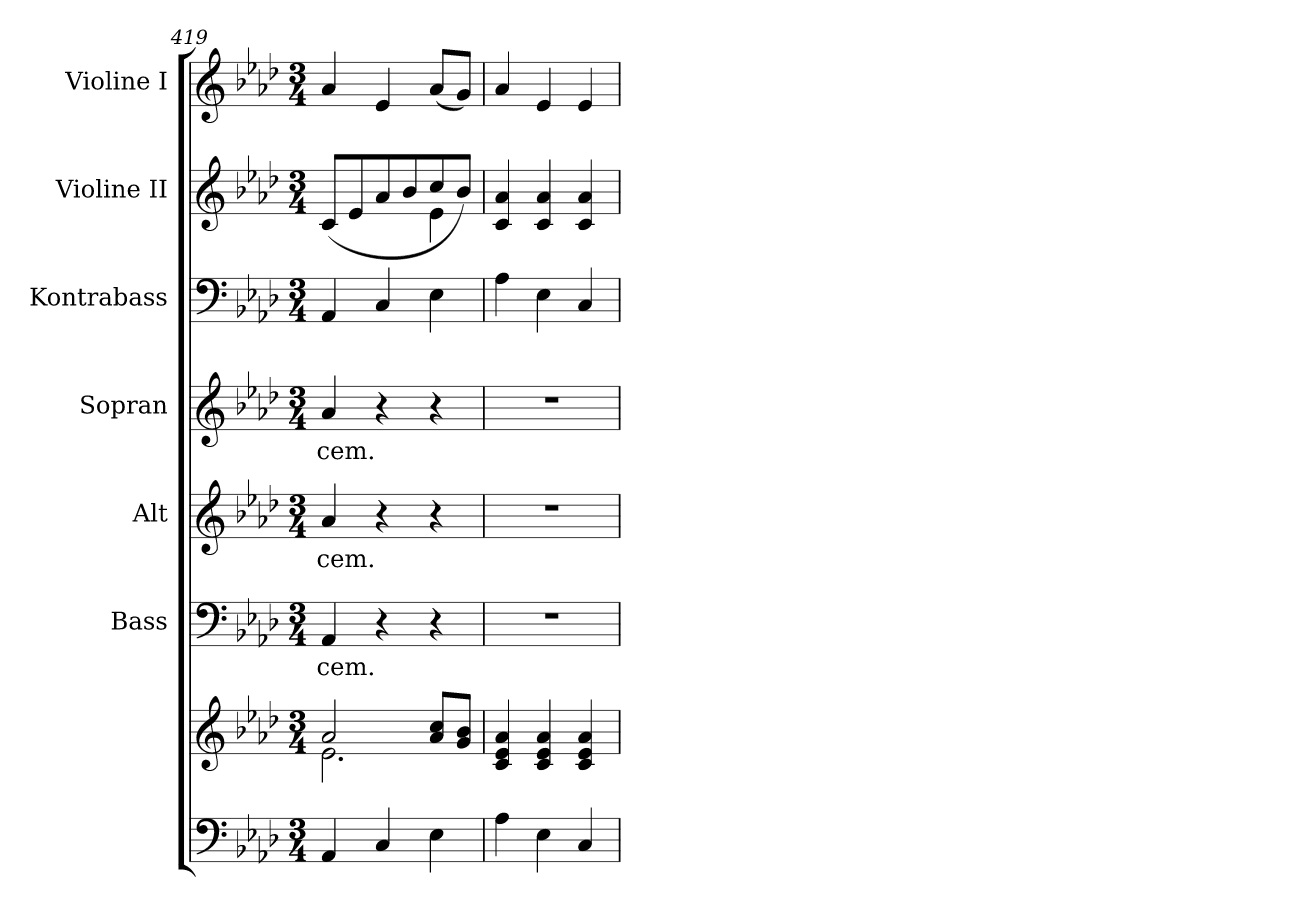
**kern	**kern	**kern	**text	**kern	**text	**kern	**text	**kern	**kern	**kern
*part7	*part7	*part6	*part6	*part5	*part5	*part4	*part4	*part3	*part2	*part1
*staff8	*staff7	*staff6	*staff6	*staff5	*staff5	*staff4	*staff4	*staff3	*staff2	*staff1
*	*	*I"Bass	*	*I"Alt	*	*I"Sopran	*	*I"Kontrabass	*I"Violine II	*I"Violine I
*	*	*I'B.	*	*I'A.	*	*I'S.	*	*I'Kb.	*I'Vl. II	*I'Vl. I
*clefF4	*clefG2	*clefF4	*	*clefG2	*	*clefG2	*	*clefF4	*clefG2	*clefG2
*	*	*	*	*	*	*	*	*ITrd7c12	*	*
*k[b-e-a-d-]	*k[b-e-a-d-]	*k[b-e-a-d-]	*	*k[b-e-a-d-]	*	*k[b-e-a-d-]	*	*k[b-e-a-d-]	*k[b-e-a-d-]	*k[b-e-a-d-]
*A-:	*A-:	*A-:	*	*A-:	*	*A-:	*	*A-:	*A-:	*A-:
*M3/4	*M3/4	*M3/4	*	*M3/4	*	*M3/4	*	*M3/4	*M3/4	*M3/4
=419	=419	=419	=419	=419	=419	=419	=419	=419	=419	=419
*	*^	*	*	*	*	*	*	*	*	*
!	!	!	!	!LO:LY:b	!	!LO:LY:b	!	!LO:LY:b	!	!	!
*	*	*	*	*	*	*	*	*	*	*^	*
4AA-/	2a-/	2.e-\	4AA-/	-cem.	4a-/	-cem.	4a-/	-cem.	4AAA-/	(>8c/L	2ryy	4a-/
.	.	.	.	.	.	.	.	.	.	8e-/	.	.
4C/	.	.	4r	.	4r	.	4r	.	4CC/	8a-/	.	4e-/
.	.	.	.	.	.	.	.	.	.	8b-/	.	.
4E-\	8a-/ 8cc/L	.	4r	.	4r	.	4r	.	4EE-\	8cc/	4e-\	(<8a-/L
.	8g/ 8b-/J	.	.	.	.	.	.	.	.	8b-/J)	.	8g/J)
*	*v	*v	*	*	*	*	*	*	*	*v	*v	*
=420	=420	=420	=420	=420	=420	=420	=420	=420	=420	=420
4A-\	4c/ 4e-/ 4a-/	2.r	.	2.r	.	2.r	.	4AA-\	4c/ 4a-/	4a-/
4E-\	4c/ 4e-/ 4a-/	.	.	.	.	.	.	4EE-\	4c/ 4a-/	4e-/
4C/	4c/ 4e-/ 4a-/	.	.	.	.	.	.	4CC/	4c/ 4a-/	4e-/
=	=	=	=	=	=	=	=	=	=	=
*-	*-	*-	*-	*-	*-	*-	*-	*-	*-	*-
